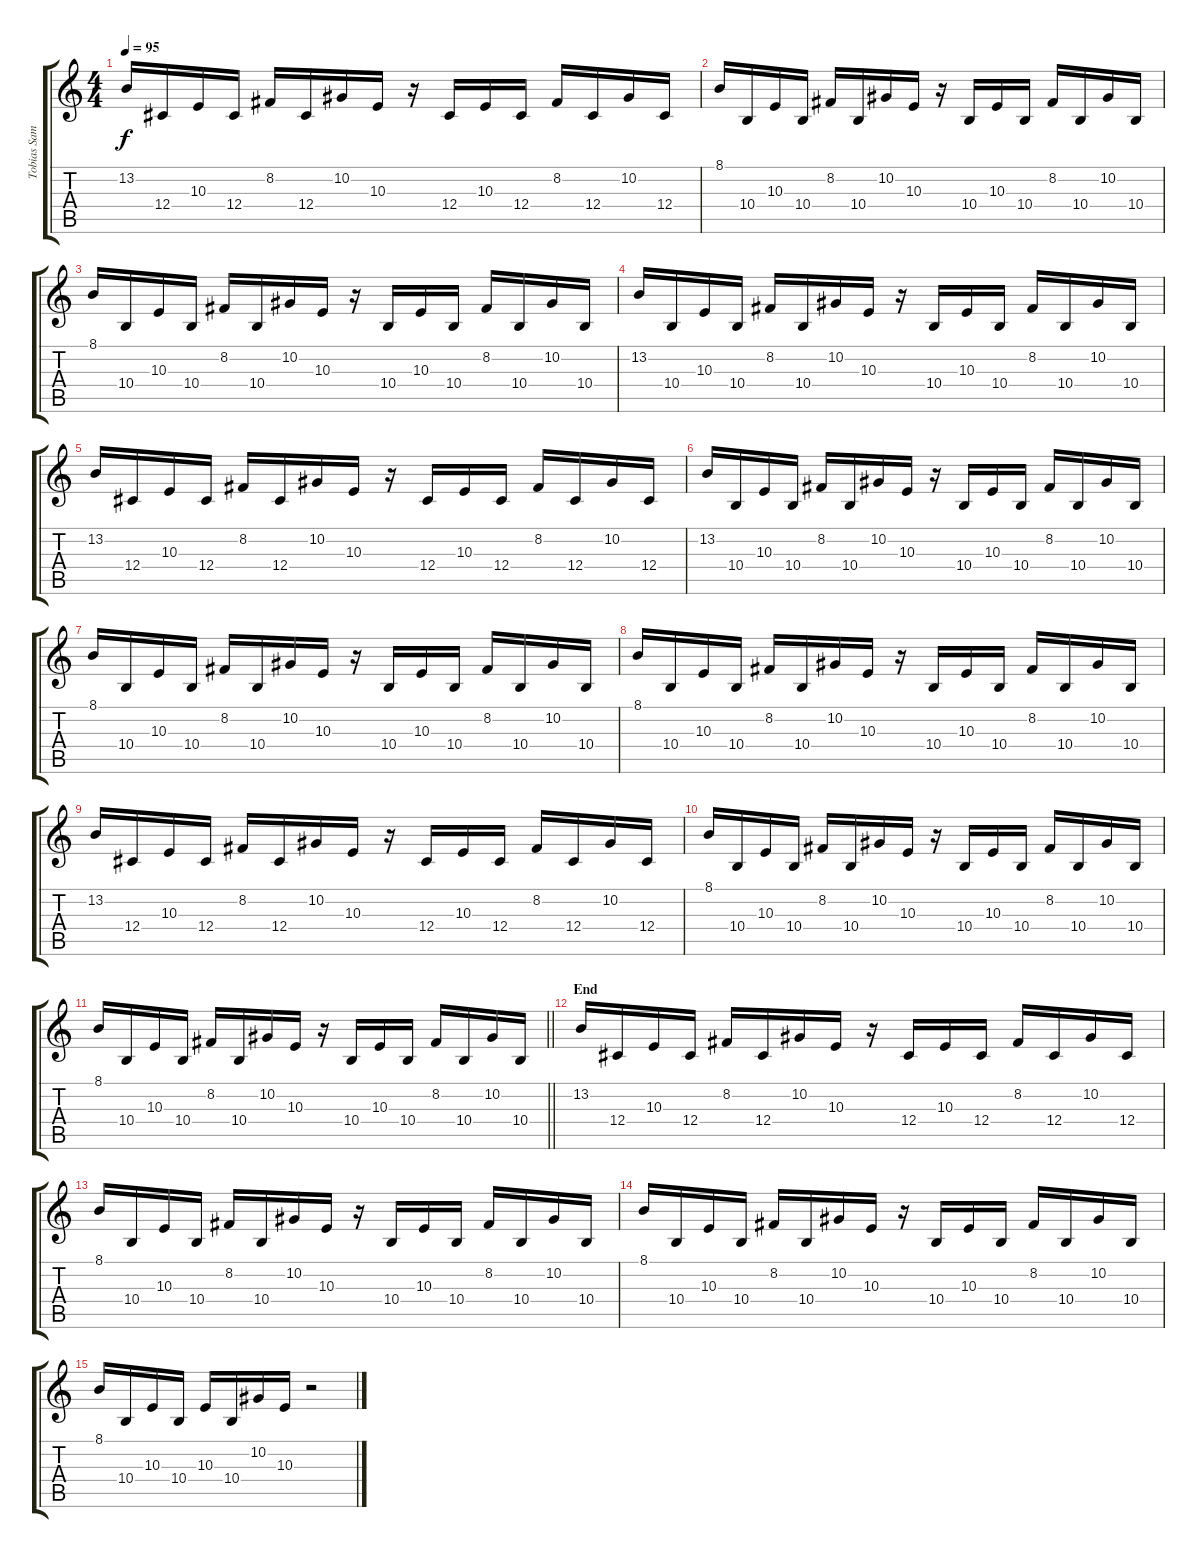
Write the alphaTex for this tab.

\track ("Tobias Sammet" "Tobias Sam") {instrument lead1square}
\staff {score tabs}
\tuning (Eb4 Bb3 Gb3 Db3 Ab2 Eb2) {hide}
\ts (4 4)
\tempo 95
\clef g2
\ks c
13.2.16{dy f} 12.4.16 10.3.16 12.4.16 8.2.16 12.4.16 10.2.16 10.3.16 r.16 12.4.16 10.3.16 12.4.16 8.2.16 12.4.16 10.2.16 12.4.16 |
8.1.16 10.4.16 10.3.16 10.4.16 8.2.16 10.4.16 10.2.16 10.3.16 r.16 10.4.16 10.3.16 10.4.16 8.2.16 10.4.16 10.2.16 10.4.16 |
8.1.16 10.4.16 10.3.16 10.4.16 8.2.16 10.4.16 10.2.16 10.3.16 r.16 10.4.16 10.3.16 10.4.16 8.2.16 10.4.16 10.2.16 10.4.16 |
13.2.16 10.4.16 10.3.16 10.4.16 8.2.16 10.4.16 10.2.16 10.3.16 r.16 10.4.16 10.3.16 10.4.16 8.2.16 10.4.16 10.2.16 10.4.16 |
13.2.16 12.4.16 10.3.16 12.4.16 8.2.16 12.4.16 10.2.16 10.3.16 r.16 12.4.16 10.3.16 12.4.16 8.2.16 12.4.16 10.2.16 12.4.16 |
13.2.16 10.4.16 10.3.16 10.4.16 8.2.16 10.4.16 10.2.16 10.3.16 r.16 10.4.16 10.3.16 10.4.16 8.2.16 10.4.16 10.2.16 10.4.16 |
8.1.16 10.4.16 10.3.16 10.4.16 8.2.16 10.4.16 10.2.16 10.3.16 r.16 10.4.16 10.3.16 10.4.16 8.2.16 10.4.16 10.2.16 10.4.16 |
8.1.16 10.4.16 10.3.16 10.4.16 8.2.16 10.4.16 10.2.16 10.3.16 r.16 10.4.16 10.3.16 10.4.16 8.2.16 10.4.16 10.2.16 10.4.16 |
13.2.16 12.4.16 10.3.16 12.4.16 8.2.16 12.4.16 10.2.16 10.3.16 r.16 12.4.16 10.3.16 12.4.16 8.2.16 12.4.16 10.2.16 12.4.16 |
8.1.16 10.4.16 10.3.16 10.4.16 8.2.16 10.4.16 10.2.16 10.3.16 r.16 10.4.16 10.3.16 10.4.16 8.2.16 10.4.16 10.2.16 10.4.16 |
\barLineRight lightlight
8.1.16 10.4.16 10.3.16 10.4.16 8.2.16 10.4.16 10.2.16 10.3.16 r.16 10.4.16 10.3.16 10.4.16 8.2.16 10.4.16 10.2.16 10.4.16 |
\section ("" "End")
13.2.16 12.4.16 10.3.16 12.4.16 8.2.16 12.4.16 10.2.16 10.3.16 r.16 12.4.16 10.3.16 12.4.16 8.2.16 12.4.16 10.2.16 12.4.16 |
8.1.16 10.4.16 10.3.16 10.4.16 8.2.16 10.4.16 10.2.16 10.3.16 r.16 10.4.16 10.3.16 10.4.16 8.2.16 10.4.16 10.2.16 10.4.16 |
8.1.16 10.4.16 10.3.16 10.4.16 8.2.16 10.4.16 10.2.16 10.3.16 r.16 10.4.16 10.3.16 10.4.16 8.2.16 10.4.16 10.2.16 10.4.16 |
8.1.16 10.4.16 10.3.16 10.4.16 10.3.16 10.4.16 10.2.16 10.3.16 r.2
